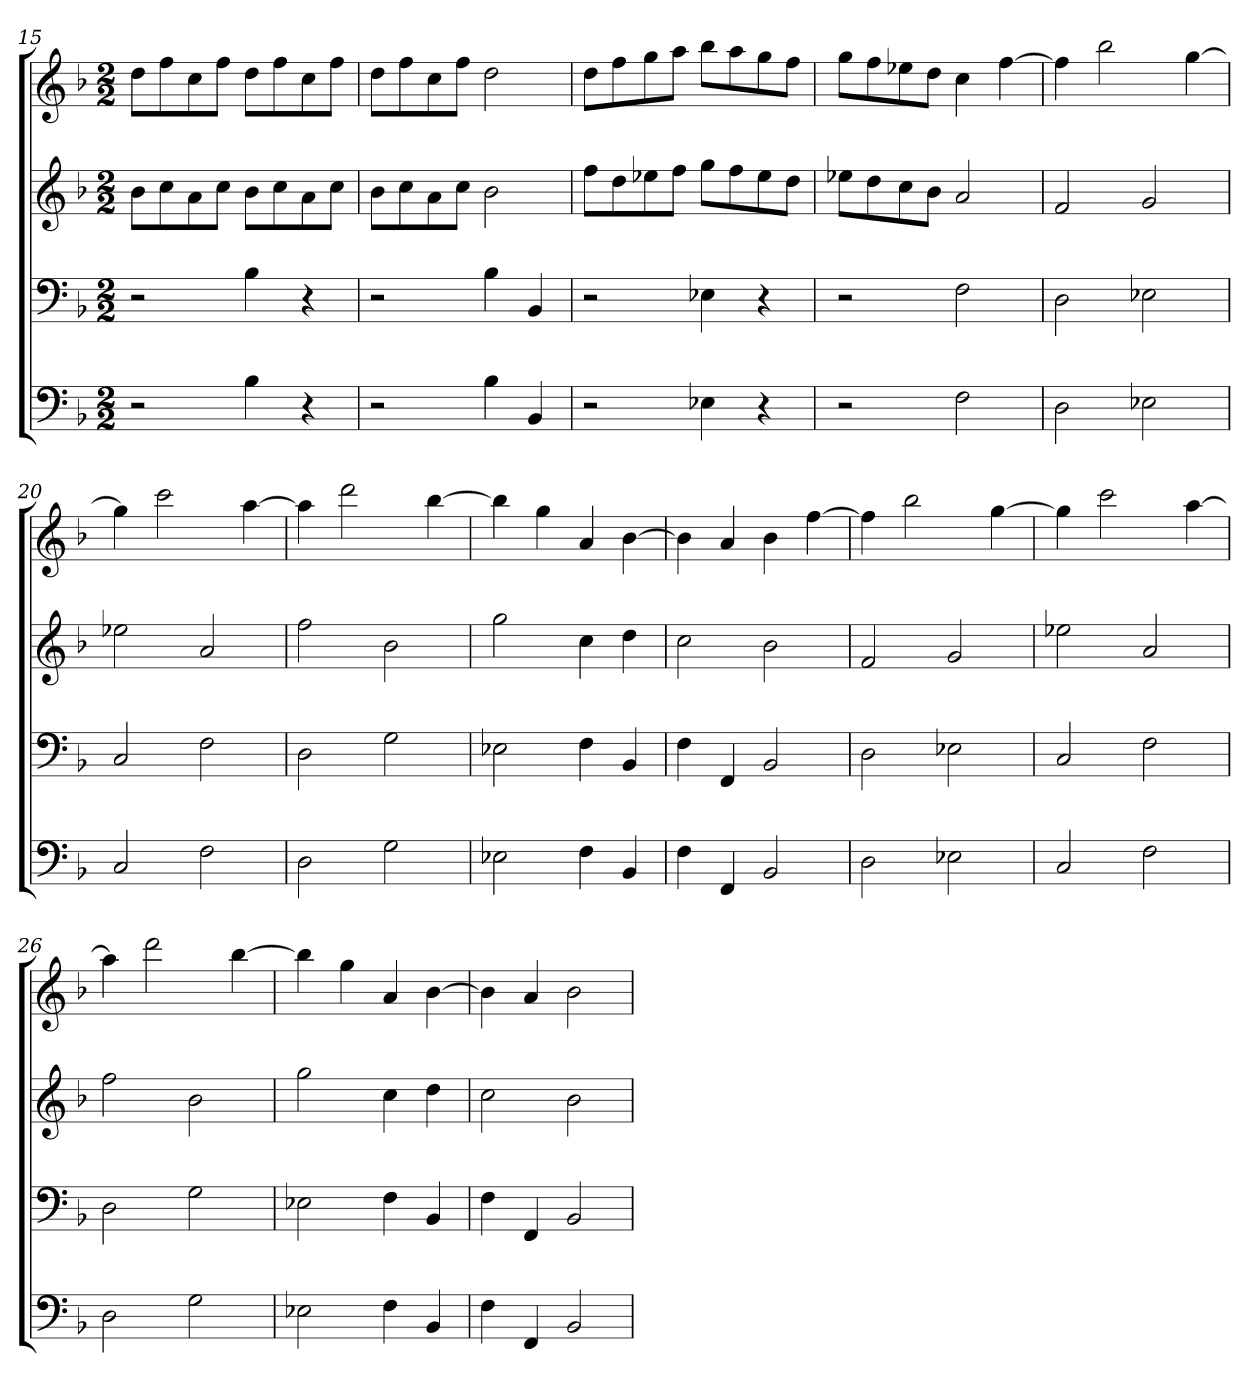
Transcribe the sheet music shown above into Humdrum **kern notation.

**kern	**kern	**kern	**kern
*part4	*part3	*part2	*part1
*staff4	*staff3	*staff2	*staff1
*k[b-]	*k[b-]	*k[b-]	*k[b-]
*d:	*d:	*d:	*d:
*M2/2	*M2/2	*M2/2	*M2/2
=15	=15	=15	=15
2r	2r	8b-L	8ddL
.	.	8cc	8ff
.	.	8a	8cc
.	.	8ccJ	8ffJ
4B-	4B-	8b-L	8ddL
.	.	8cc	8ff
4r	4r	8a	8cc
.	.	8ccJ	8ffJ
=16	=16	=16	=16
2r	2r	8b-L	8ddL
.	.	8cc	8ff
.	.	8a	8cc
.	.	8ccJ	8ffJ
4B-	4B-	2b-	2dd
4BB-	4BB-	.	.
=17	=17	=17	=17
2r	2r	8ffL	8ddL
.	.	8dd	8ff
.	.	8ee-X	8gg
.	.	8ffJ	8aaJ
4E-X	4E-X	8ggL	8bb-L
.	.	8ff	8aa
4r	4r	8ee-	8gg
.	.	8ddJ	8ffJ
=18	=18	=18	=18
2r	2r	8ee-XL	8ggL
.	.	8dd	8ff
.	.	8cc	8ee-X
.	.	8b-J	8ddJ
2F	2F	2a	4cc
.	.	.	[4ff
=19	=19	=19	=19
2D	2D	2f	4ff]
.	.	.	2bb-
2E-X	2E-X	2g	.
.	.	.	[4gg
=20	=20	=20	=20
2C	2C	2ee-X	4gg]
.	.	.	2ccc
2F	2F	2a	.
.	.	.	[4aa
=21	=21	=21	=21
2D	2D	2ff	4aa]
.	.	.	2ddd
2G	2G	2b-	.
.	.	.	[4bb-
=22	=22	=22	=22
2E-X	2E-X	2gg	4bb-]
.	.	.	4gg
4F	4F	4cc	4a
4BB-	4BB-	4dd	[4b-
=23	=23	=23	=23
4F	4F	2cc	4b-]
4FF	4FF	.	4a
2BB-	2BB-	2b-	4b-
.	.	.	[4ff
=24	=24	=24	=24
2D	2D	2f	4ff]
.	.	.	2bb-
2E-X	2E-X	2g	.
.	.	.	[4gg
=25	=25	=25	=25
2C	2C	2ee-X	4gg]
.	.	.	2ccc
2F	2F	2a	.
.	.	.	[4aa
=26	=26	=26	=26
2D	2D	2ff	4aa]
.	.	.	2ddd
2G	2G	2b-	.
.	.	.	[4bb-
=27	=27	=27	=27
2E-X	2E-X	2gg	4bb-]
.	.	.	4gg
4F	4F	4cc	4a
4BB-	4BB-	4dd	[4b-
=28	=28	=28	=28
4F	4F	2cc	4b-]
4FF	4FF	.	4a
2BB-	2BB-	2b-	2b-
=	=	=	=
*-	*-	*-	*-
